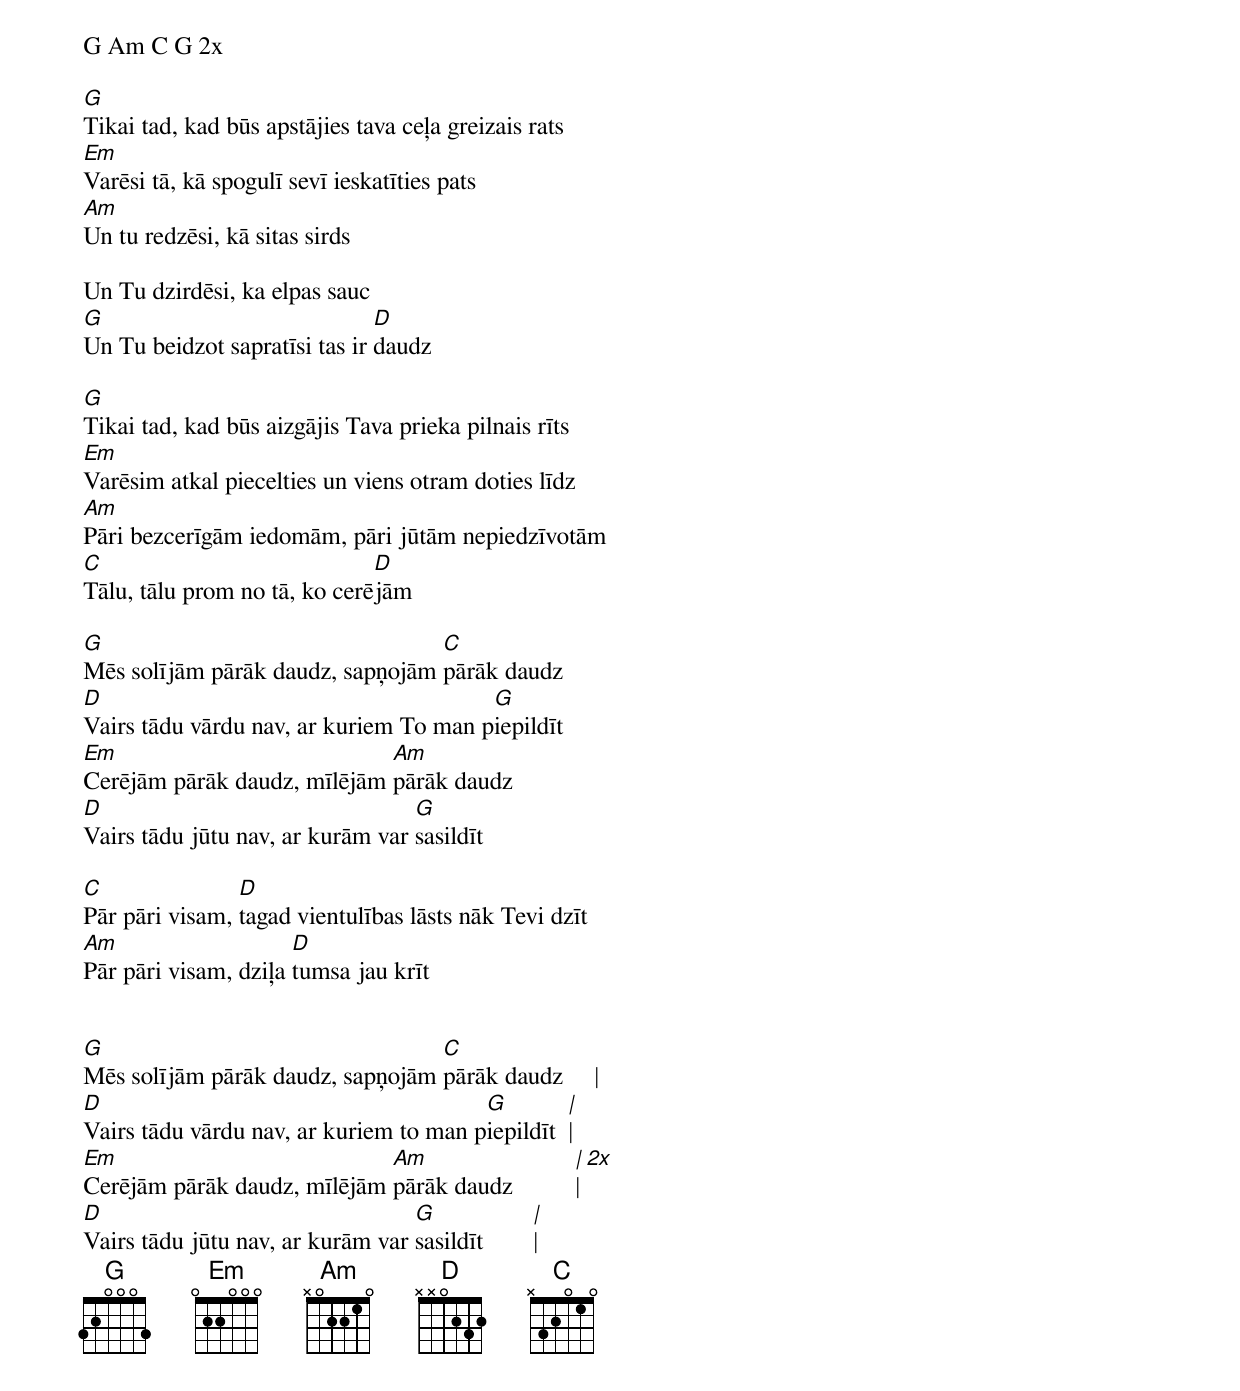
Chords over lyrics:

G Am C G 2x

G
Tikai tad, kad būs apstājies tava ceļa greizais rats
Em
Varēsi tā, kā spogulī sevī ieskatīties pats
Am
Un tu redzēsi, kā sitas sirds

Un Tu dzirdēsi, ka elpas sauc
G                              D
Un Tu beidzot sapratīsi tas ir daudz

G
Tikai tad, kad būs aizgājis Tava prieka pilnais rīts
Em
Varēsim atkal piecelties un viens otram doties līdz
Am
Pāri bezcerīgām iedomām, pāri jūtām nepiedzīvotām
C                             D
Tālu, tālu prom no tā, ko cerējām

G                                 C
Mēs solījām pārāk daudz, sapņojām pārāk daudz
D                                       G
Vairs tādu vārdu nav, ar kuriem To man piepildīt
Em                           Am
Cerējām pārāk daudz, mīlējām pārāk daudz
D                                 G
Vairs tādu jūtu nav, ar kurām var sasildīt

C               D
Pār pāri visam, tagad vientulības lāsts nāk Tevi dzīt
Am                    D
Pār pāri visam, dziļa tumsa jau krīt


G                                 C
Mēs solījām pārāk daudz, sapņojām pārāk daudz     |
D                                       G         |
Vairs tādu vārdu nav, ar kuriem to man piepildīt  |
Em                           Am                   |  2x
Cerējām pārāk daudz, mīlējām pārāk daudz          |
D                                 G               |
Vairs tādu jūtu nav, ar kurām var sasildīt        |
